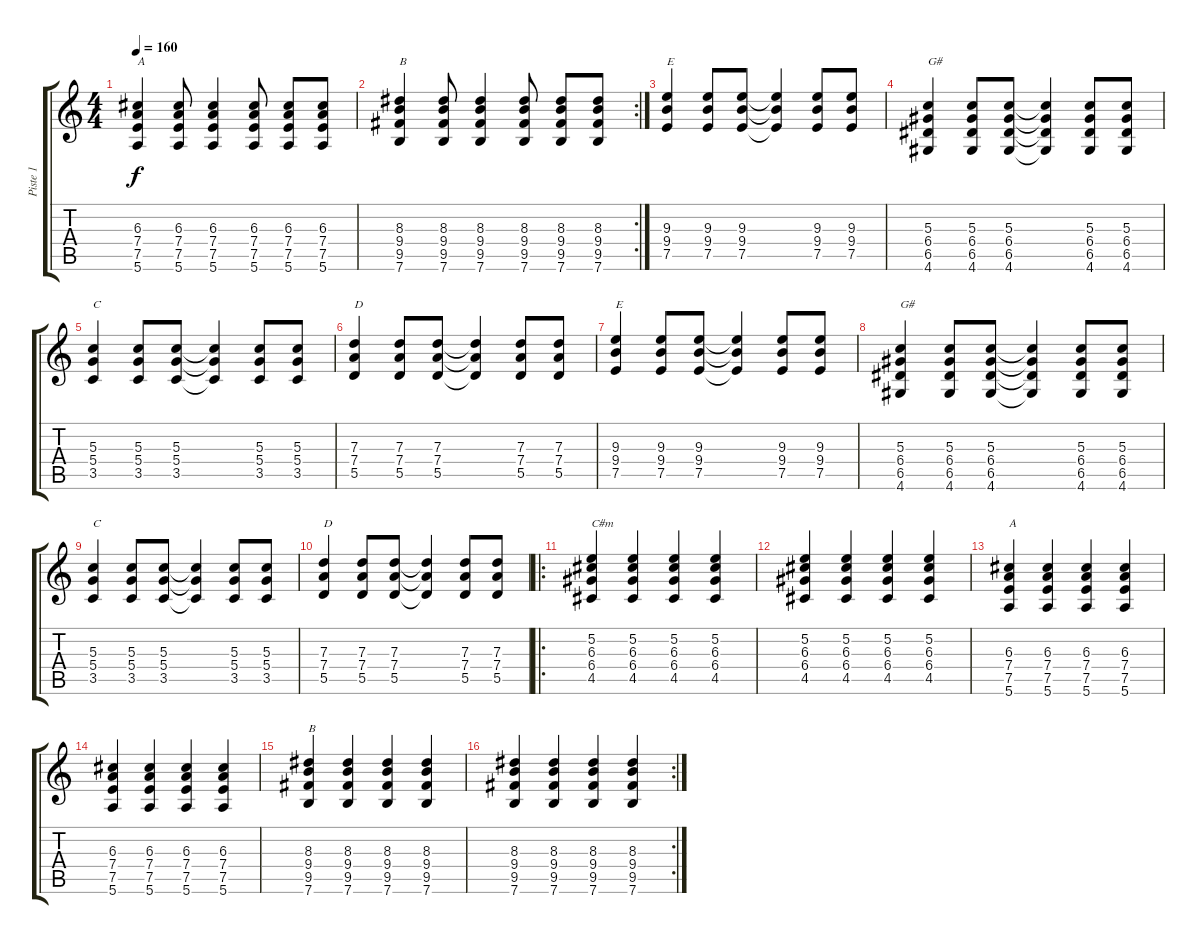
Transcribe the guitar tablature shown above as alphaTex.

\track ("Piste 1" "Piste 1") {instrument overdrivenguitar}
\staff {score tabs}
\tuning (E4 B3 G3 D3 A2 E2) {hide}
\ts (4 4)
\tempo 160
\clef g2
\ks c
(6.3 7.4 7.5 5.6).4{txt "A" dy f} (6.3 7.4 7.5 5.6).8 (6.3 7.4 7.5 5.6).4 (6.3 7.4 7.5 5.6).8 (6.3 7.4 7.5 5.6).8 (6.3 7.4 7.5 5.6).8 |
\rc 2
(8.3 9.4 9.5 7.6).4{txt "B"} (8.3 9.4 9.5 7.6).8 (8.3 9.4 9.5 7.6).4 (8.3 9.4 9.5 7.6).8 (8.3 9.4 9.5 7.6).8 (8.3 9.4 9.5 7.6).8 |
(9.3 9.4 7.5).4{txt "E"} (9.3 9.4 7.5).8 (9.3 9.4 7.5).8 (9.3{t} 9.4{t} 7.5{t}).4 (9.3 9.4 7.5).8 (9.3 9.4 7.5).8 |
(5.3 6.4 6.5 4.6).4{txt "G#"} (5.3 6.4 6.5 4.6).8 (5.3 6.4 6.5 4.6).8 (5.3{t} 6.4{t} 6.5{t} 4.6{t}).4 (5.3 6.4 6.5 4.6).8 (5.3 6.4 6.5 4.6).8 |
(5.3 5.4 3.5).4{txt "C"} (5.3 5.4 3.5).8 (5.3 5.4 3.5).8 (5.3{t} 5.4{t} 3.5{t}).4 (5.3 5.4 3.5).8 (5.3 5.4 3.5).8 |
(7.3 7.4 5.5).4{txt "D"} (7.3 7.4 5.5).8 (7.3 7.4 5.5).8 (7.3{t} 7.4{t} 5.5{t}).4 (7.3 7.4 5.5).8 (7.3 7.4 5.5).8 |
(9.3 9.4 7.5).4{txt "E"} (9.3 9.4 7.5).8 (9.3 9.4 7.5).8 (9.3{t} 9.4{t} 7.5{t}).4 (9.3 9.4 7.5).8 (9.3 9.4 7.5).8 |
(5.3 6.4 6.5 4.6).4{txt "G#"} (5.3 6.4 6.5 4.6).8 (5.3 6.4 6.5 4.6).8 (5.3{t} 6.4{t} 6.5{t} 4.6{t}).4 (5.3 6.4 6.5 4.6).8 (5.3 6.4 6.5 4.6).8 |
(5.3 5.4 3.5).4{txt "C"} (5.3 5.4 3.5).8 (5.3 5.4 3.5).8 (5.3{t} 5.4{t} 3.5{t}).4 (5.3 5.4 3.5).8 (5.3 5.4 3.5).8 |
(7.3 7.4 5.5).4{txt "D"} (7.3 7.4 5.5).8 (7.3 7.4 5.5).8 (7.3{t} 7.4{t} 5.5{t}).4 (7.3 7.4 5.5).8 (7.3 7.4 5.5).8 |
\ro
(5.2 6.3 6.4 4.5).4{txt "C#m"} (5.2 6.3 6.4 4.5).4 (5.2 6.3 6.4 4.5).4 (5.2 6.3 6.4 4.5).4 |
(5.2 6.3 6.4 4.5).4 (5.2 6.3 6.4 4.5).4 (5.2 6.3 6.4 4.5).4 (5.2 6.3 6.4 4.5).4 |
(6.3 7.4 7.5 5.6).4{txt "A"} (6.3 7.4 7.5 5.6).4 (6.3 7.4 7.5 5.6).4 (6.3 7.4 7.5 5.6).4 |
(6.3 7.4 7.5 5.6).4 (6.3 7.4 7.5 5.6).4 (6.3 7.4 7.5 5.6).4 (6.3 7.4 7.5 5.6).4 |
(8.3 9.4 9.5 7.6).4{txt "B"} (8.3 9.4 9.5 7.6).4 (8.3 9.4 9.5 7.6).4 (8.3 9.4 9.5 7.6).4 |
\rc 2
(8.3 9.4 9.5 7.6).4 (8.3 9.4 9.5 7.6).4 (8.3 9.4 9.5 7.6).4 (8.3 9.4 9.5 7.6).4
